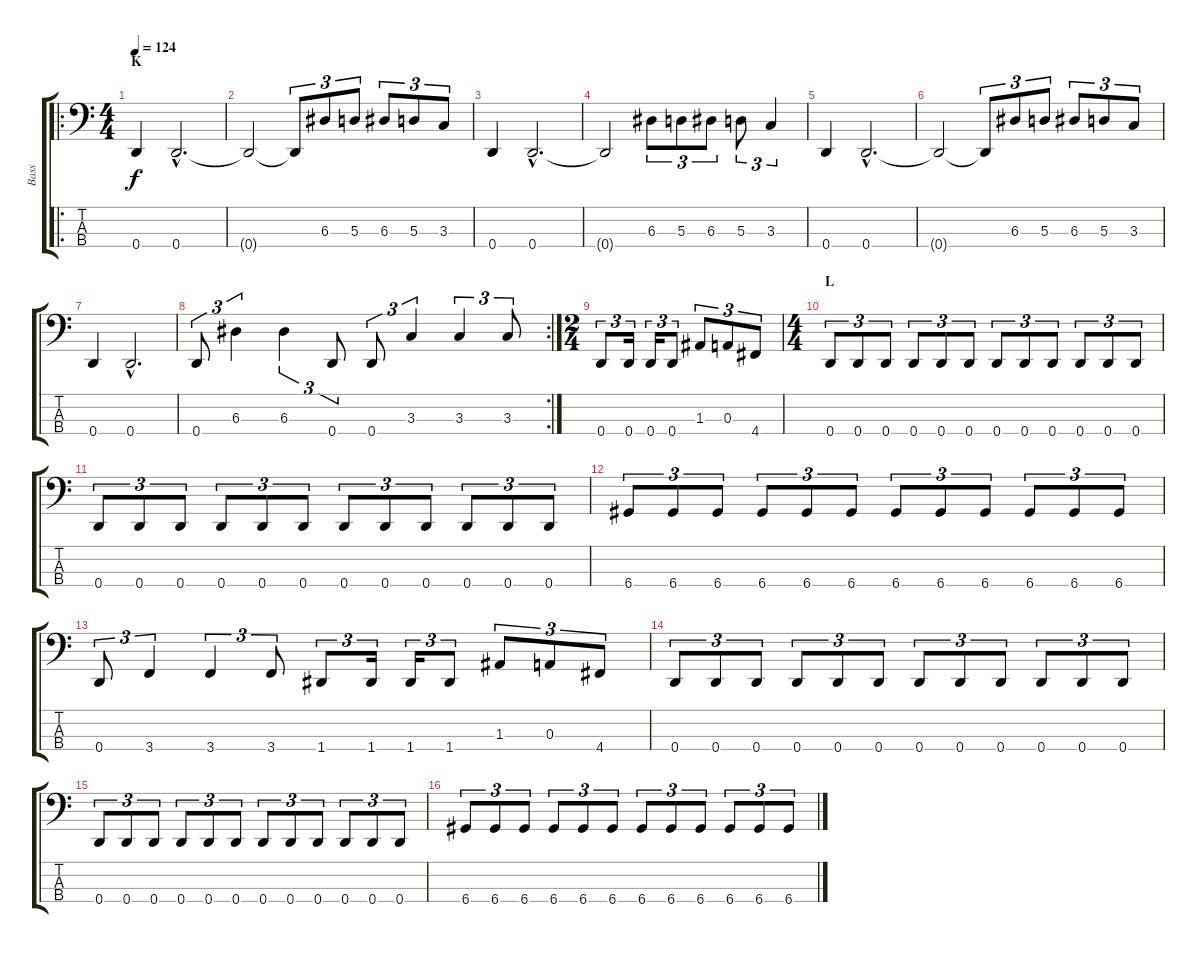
\track ("Bass" "Bass") {instrument electricbassfinger}
\staff {score tabs}
\tuning (G2 D2 A1 D1) {hide}
\ro
\ts (4 4)
\section ("" "K")
\tempo 124
\clef f4
\ks c
0.4.4{dy f} 0.4{hac}.2{d} |
0.4{t}.2 0.4{t}.8{tu (3 2)} 6.3.8{tu (3 2)} 5.3.8{tu (3 2)} 6.3.8{tu (3 2)} 5.3.8{tu (3 2)} 3.3.8{tu (3 2)} |
0.4.4 0.4{hac}.2{d} |
0.4{t}.2 6.3.8{tu (3 2)} 5.3.8{tu (3 2)} 6.3.8{tu (3 2)} 5.3.8{tu (3 2)} 3.3.4{tu (3 2)} |
0.4.4 0.4{hac}.2{d} |
0.4{t}.2 0.4{t}.8{tu (3 2)} 6.3.8{tu (3 2)} 5.3.8{tu (3 2)} 6.3.8{tu (3 2)} 5.3.8{tu (3 2)} 3.3.8{tu (3 2)} |
0.4.4 0.4{hac}.2{d} |
\rc 2
0.4.8{tu (3 2)} 6.3.4{tu (3 2)} 6.3.4{tu (3 2)} 0.4.8{tu (3 2)} 0.4.8{tu (3 2)} 3.3.4{tu (3 2)} 3.3.4{tu (3 2)} 3.3.8{tu (3 2)} |
\ts (2 4)
0.4.8{tu (3 2)} 0.4.16{tu (3 2)} 0.4.16{tu (3 2)} 0.4.8{tu (3 2)} 1.3.8{tu (3 2)} 0.3.8{tu (3 2)} 4.4.8{tu (3 2)} |
\ts (4 4)
\section ("" "L")
0.4.8{tu (3 2)} 0.4.8{tu (3 2)} 0.4.8{tu (3 2)} 0.4.8{tu (3 2)} 0.4.8{tu (3 2)} 0.4.8{tu (3 2)} 0.4.8{tu (3 2)} 0.4.8{tu (3 2)} 0.4.8{tu (3 2)} 0.4.8{tu (3 2)} 0.4.8{tu (3 2)} 0.4.8{tu (3 2)} |
0.4.8{tu (3 2)} 0.4.8{tu (3 2)} 0.4.8{tu (3 2)} 0.4.8{tu (3 2)} 0.4.8{tu (3 2)} 0.4.8{tu (3 2)} 0.4.8{tu (3 2)} 0.4.8{tu (3 2)} 0.4.8{tu (3 2)} 0.4.8{tu (3 2)} 0.4.8{tu (3 2)} 0.4.8{tu (3 2)} |
6.4.8{tu (3 2)} 6.4.8{tu (3 2)} 6.4.8{tu (3 2)} 6.4.8{tu (3 2)} 6.4.8{tu (3 2)} 6.4.8{tu (3 2)} 6.4.8{tu (3 2)} 6.4.8{tu (3 2)} 6.4.8{tu (3 2)} 6.4.8{tu (3 2)} 6.4.8{tu (3 2)} 6.4.8{tu (3 2)} |
0.4.8{tu (3 2)} 3.4.4{tu (3 2)} 3.4.4{tu (3 2)} 3.4.8{tu (3 2)} 1.4.8{tu (3 2)} 1.4.16{tu (3 2)} 1.4.16{tu (3 2)} 1.4.8{tu (3 2)} 1.3.8{tu (3 2)} 0.3.8{tu (3 2)} 4.4.8{tu (3 2)} |
0.4.8{tu (3 2)} 0.4.8{tu (3 2)} 0.4.8{tu (3 2)} 0.4.8{tu (3 2)} 0.4.8{tu (3 2)} 0.4.8{tu (3 2)} 0.4.8{tu (3 2)} 0.4.8{tu (3 2)} 0.4.8{tu (3 2)} 0.4.8{tu (3 2)} 0.4.8{tu (3 2)} 0.4.8{tu (3 2)} |
0.4.8{tu (3 2)} 0.4.8{tu (3 2)} 0.4.8{tu (3 2)} 0.4.8{tu (3 2)} 0.4.8{tu (3 2)} 0.4.8{tu (3 2)} 0.4.8{tu (3 2)} 0.4.8{tu (3 2)} 0.4.8{tu (3 2)} 0.4.8{tu (3 2)} 0.4.8{tu (3 2)} 0.4.8{tu (3 2)} |
6.4.8{tu (3 2)} 6.4.8{tu (3 2)} 6.4.8{tu (3 2)} 6.4.8{tu (3 2)} 6.4.8{tu (3 2)} 6.4.8{tu (3 2)} 6.4.8{tu (3 2)} 6.4.8{tu (3 2)} 6.4.8{tu (3 2)} 6.4.8{tu (3 2)} 6.4.8{tu (3 2)} 6.4.8{tu (3 2)}
